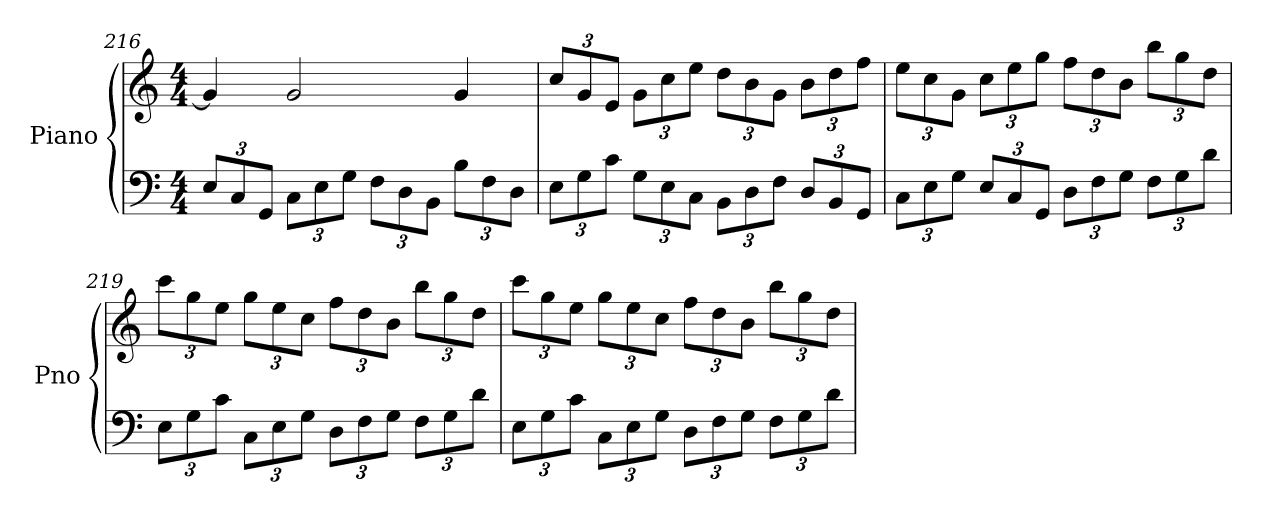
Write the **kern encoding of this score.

**kern	**kern	**dynam
*part1	*part1	*part1
*staff2	*staff1	*staff1/2
*I"Piano	*	*
*I'Pno	*	*
*clefF4	*clefG2	*
*k[]	*k[]	*
*M4/4	*M4/4	*
*Xbrackettup	*	*
=216	=216	=216
12E/L	4g/]	.
12C/	.	.
12GG/J	.	.
12C\L	2g/	.
12E\	.	.
12G\J	.	.
12F\L	.	.
12D\	.	.
12BB\J	.	.
12B\L	4g/	.
12F\	.	.
12D\J	.	.
!!LO:LB:g=z
=217	=217	=217
*	*Xbrackettup	*
12E\L	12cc/L	.
12G\	12g/	.
12c\J	12e/J	.
12G\L	12g\L	.
12E\	12cc\	.
12C\J	12ee\J	.
12BB\L	12dd\L	.
12D\	12b\	.
12F\J	12g\J	.
12D/L	12b\L	.
12BB/	12dd\	.
12GG/J	12ff\J	.
!!LO:LB:g=z
=218	=218	=218
12C\L	12ee\L	.
12E\	12cc\	.
12G\J	12g\J	.
12E/L	12cc\L	.
12C/	12ee\	.
12GG/J	12gg\J	.
12D\L	12ff\L	.
12F\	12dd\	.
12G\J	12b\J	.
12F\L	12bb\L	.
12G\	12gg\	.
12d\J	12dd\J	.
=219	=219	=219
!	!	!LO:DY:b
12E\L	12ccc\L	other-dynamics
12G\	12gg\	.
12c\J	12ee\J	.
12C\L	12gg\L	.
12E\	12ee\	.
12G\J	12cc\J	.
12D\L	12ff\L	.
12F\	12dd\	.
12G\J	12b\J	.
12F\L	12bb\L	.
12G\	12gg\	.
12d\J	12dd\J	.
=220	=220	=220
12E\L	12ccc\L	.
12G\	12gg\	.
12c\J	12ee\J	.
12C\L	12gg\L	.
12E\	12ee\	.
12G\J	12cc\J	.
12D\L	12ff\L	.
12F\	12dd\	.
12G\J	12b\J	.
12F\L	12bb\L	.
12G\	12gg\	.
12d\J	12dd\J	.
=	=	=
*-	*-	*-
